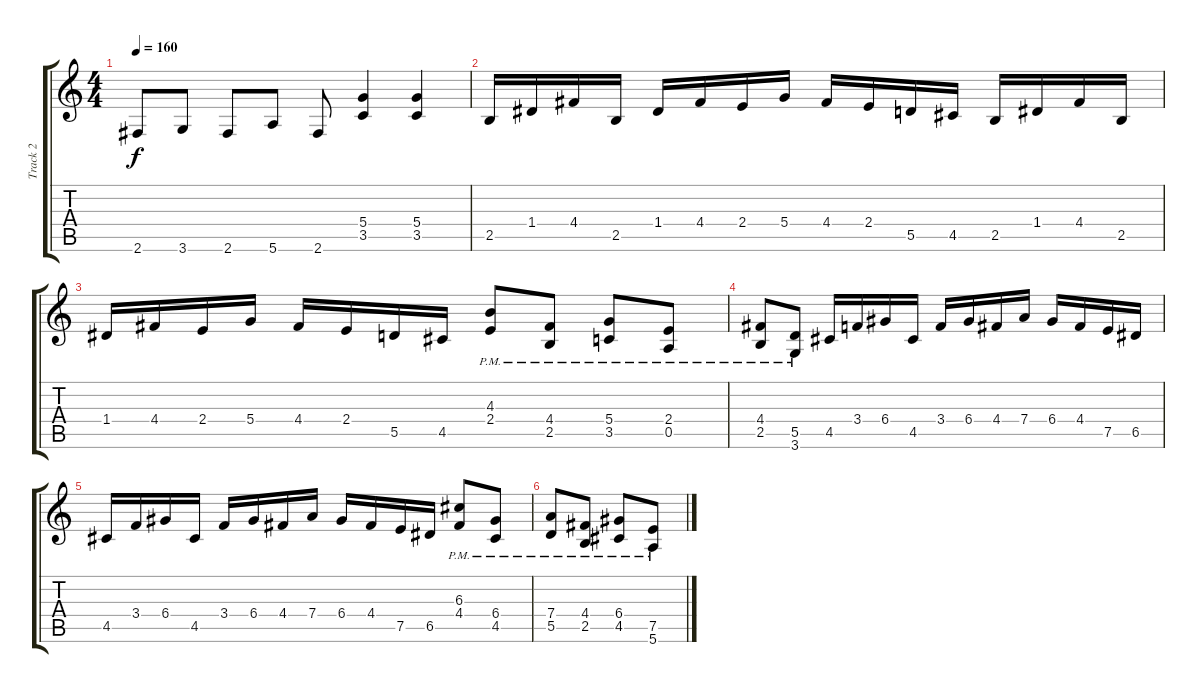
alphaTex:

\track ("Track 2" "Track 2") {instrument distortionguitar}
\staff {score tabs}
\tuning (E4 B3 G3 D3 A2 E2) {hide}
\ts (4 4)
\tempo 160
\clef g2
\ks c
2.6.8{dy f} 3.6.8 2.6.8 5.6.8 2.6.8 (5.4 3.5).4 (5.4 3.5).4 |
2.5.16 1.4.16 4.4.16 2.5.16 1.4.16 4.4.16 2.4.16 5.4.16 4.4.16 2.4.16 5.5.16 4.5.16 2.5.16 1.4.16 4.4.16 2.5.16 |
1.4.16 4.4.16 2.4.16 5.4.16 4.4.16 2.4.16 5.5.16 4.5.16 (4.3{pm} 2.4{pm}).8 (4.4{pm} 2.5{pm}).8 (5.4{pm} 3.5{pm}).8 (2.4{pm} 0.5{pm}).8 |
(4.4{pm} 2.5{pm}).8 (5.5{pm} 3.6{pm}).8 4.5.16 3.4.16 6.4.16 4.5.16 3.4.16 6.4.16 4.4.16 7.4.16 6.4.16 4.4.16 7.5.16 6.5.16 |
4.5.16 3.4.16 6.4.16 4.5.16 3.4.16 6.4.16 4.4.16 7.4.16 6.4.16 4.4.16 7.5.16 6.5.16 (6.3{pm} 4.4{pm}).8 (6.4{pm} 4.5{pm}).8 |
(7.4{pm} 5.5{pm}).8 (4.4{pm} 2.5{pm}).8 (6.4{pm} 4.5{pm}).8 (7.5{pm} 5.6{pm}).8
